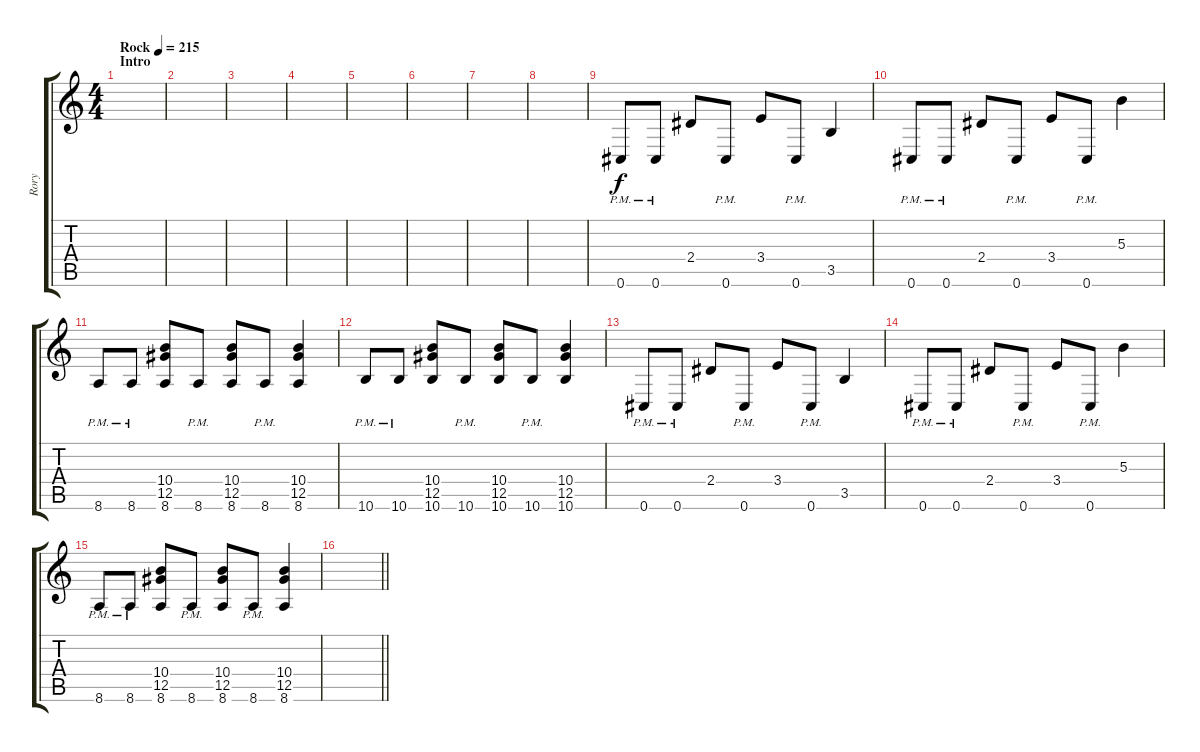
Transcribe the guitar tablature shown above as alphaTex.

\track ("Rory" "Rory") {instrument distortionguitar}
\staff {score tabs}
\tuning (Eb4 Bb3 Gb3 Db3 Ab2 Db2) {hide}
\ts (4 4)
\section ("" "Intro")
\tempo (215 "Rock")
\clef g2
\ks c
|
|
|
|
|
|
|
|
0.6{pm}.8 0.6{pm}.8 2.4.8 0.6{pm}.8 3.4.8 0.6{pm}.8 3.5.4 |
0.6{pm}.8 0.6{pm}.8 2.4.8 0.6{pm}.8 3.4.8 0.6{pm}.8 5.3.4 |
8.6{pm}.8 8.6{pm}.8 (10.4 12.5 8.6).8 8.6{pm}.8 (10.4 12.5 8.6).8 8.6{pm}.8 (10.4 12.5 8.6).4 |
10.6{pm}.8 10.6{pm}.8 (10.4 12.5 10.6).8 10.6{pm}.8 (10.4 12.5 10.6).8 10.6{pm}.8 (10.4 12.5 10.6).4 |
0.6{pm}.8 0.6{pm}.8 2.4.8 0.6{pm}.8 3.4.8 0.6{pm}.8 3.5.4 |
0.6{pm}.8 0.6{pm}.8 2.4.8 0.6{pm}.8 3.4.8 0.6{pm}.8 5.3.4 |
8.6{pm}.8 8.6{pm}.8 (10.4 12.5 8.6).8 8.6{pm}.8 (10.4 12.5 8.6).8 8.6{pm}.8 (10.4 12.5 8.6).4 |
\barLineRight lightlight
